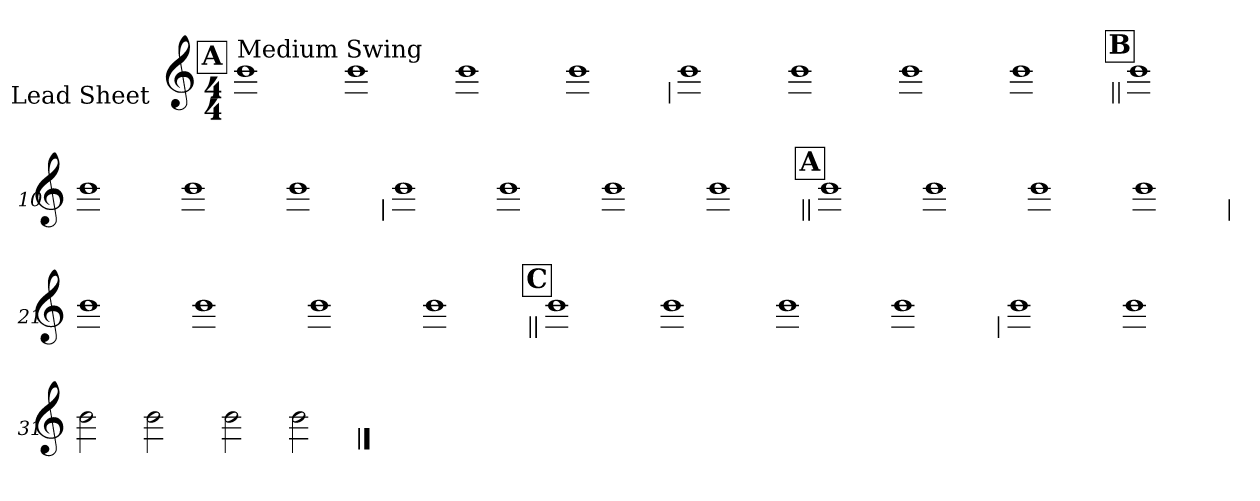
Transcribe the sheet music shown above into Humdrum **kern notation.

**kern
*part1
*staff1
*I"Lead Sheet
*stria0
*clefG2
*k[]
*C:
*M4/4
!!LO:REH:place=s1:a:t=A
=1||
!LO:TX:a:t=Medium Swing
1b
=2-
1b
=3-
1b
=4-
1b
!!LO:LB:g=z
=5
1b
=6-
1b
=7-
1b
=8-
1b
!!LO:LB:g=z
!!LO:REH:place=s1:a:t=B
=9||
1b
=10-
1b
=11-
1b
=12-
1b
!!LO:LB:g=z
=13
1b
=14-
1b
=15-
1b
=16-
1b
!!LO:LB:g=z
!!LO:REH:place=s1:a:t=A
=17||
1b
=18-
1b
=19-
1b
=20-
1b
!!LO:LB:g=z
=21
1b
=22-
1b
=23-
1b
=24-
1b
!!LO:LB:g=z
!!LO:REH:place=s1:a:t=C
=25||
1b
=26-
1b
=27-
1b
=28-
1b
!!LO:LB:g=z
=29
1b
=30-
1b
=31-
2b
2b
=32-
2b
2b
==
*-
